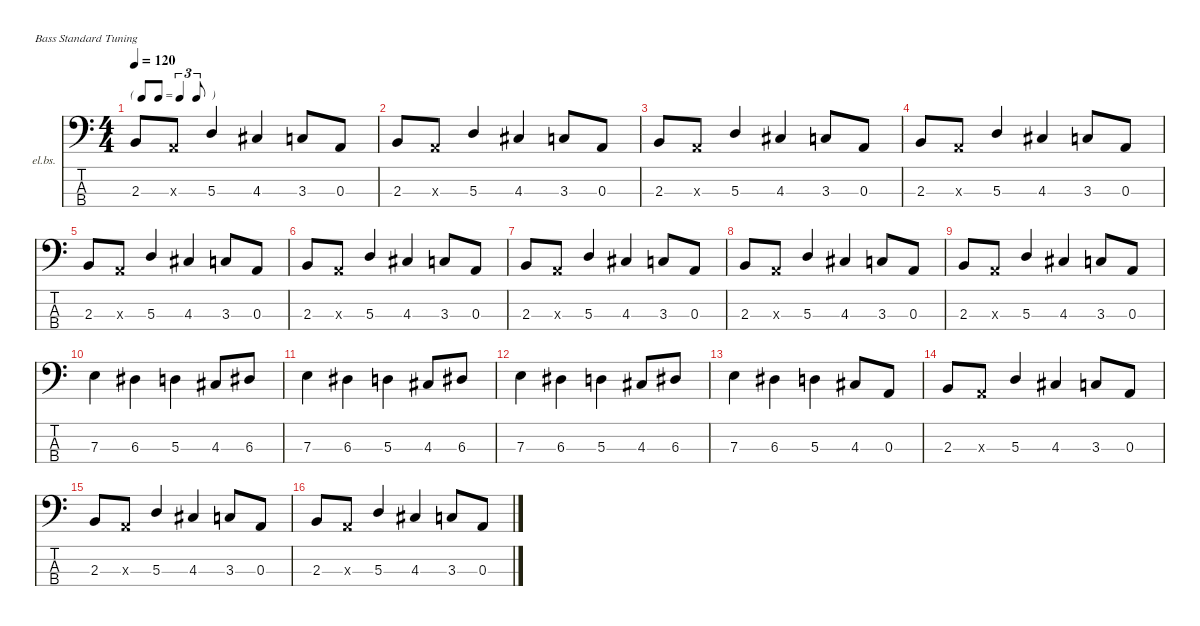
\defaultSystemsLayout 4
\hideDynamics
\bracketExtendMode nobrackets
\firstSystemTrackNameOrientation horizontal
\otherSystemsTrackNameOrientation horizontal
\track ("Bass" "el.bs.") {instrument electricbassfinger}
\staff {score tabs}
\tuning (G2 D2 A1 E1)
\ts (4 4)
\tf triplet8th
\tempo 120
\clef f4
\ks c
2.3.8{dy f beam Up} 0.3{x}.8{beam Up} 5.3.4{beam Up} 4.3{acc #}.4{beam Up} 3.3.8{beam Up} 0.3.8{beam Up} |
2.3.8{beam Up} 0.3{x}.8{beam Up} 5.3.4{beam Up} 4.3{acc #}.4{beam Up} 3.3.8{beam Up} 0.3.8{beam Up} |
2.3.8{beam Up} 0.3{x}.8{beam Up} 5.3.4{beam Up} 4.3{acc #}.4{beam Up} 3.3.8{beam Up} 0.3.8{beam Up} |
2.3.8{beam Up} 0.3{x}.8{beam Up} 5.3.4{beam Up} 4.3{acc #}.4{beam Up} 3.3.8{beam Up} 0.3.8{beam Up} |
2.3.8{beam Up} 0.3{x}.8{beam Up} 5.3.4{beam Up} 4.3{acc #}.4{beam Up} 3.3.8{beam Up} 0.3.8{beam Up} |
2.3.8{beam Up} 0.3{x}.8{beam Up} 5.3.4{beam Up} 4.3{acc #}.4{beam Up} 3.3.8{beam Up} 0.3.8{beam Up} |
2.3.8{beam Up} 0.3{x}.8{beam Up} 5.3.4{beam Up} 4.3{acc #}.4{beam Up} 3.3.8{beam Up} 0.3.8{beam Up} |
2.3.8{beam Up} 0.3{x}.8{beam Up} 5.3.4{beam Up} 4.3{acc #}.4{beam Up} 3.3.8{beam Up} 0.3.8{beam Up} |
2.3.8{beam Up} 0.3{x}.8{beam Up} 5.3.4{beam Up} 4.3{acc #}.4{beam Up} 3.3.8{beam Up} 0.3.8{beam Up} |
7.3.4{beam Down} 6.3{acc #}.4{beam Down} 5.3.4{beam Down} 4.3{acc #}.8{beam Up} 6.3{acc #}.8{beam Up} |
7.3.4{beam Down} 6.3{acc #}.4{beam Down} 5.3.4{beam Down} 4.3{acc #}.8{beam Up} 6.3{acc #}.8{beam Up} |
7.3.4{beam Down} 6.3{acc #}.4{beam Down} 5.3.4{beam Down} 4.3{acc #}.8{beam Up} 6.3{acc #}.8{beam Up} |
7.3.4{beam Down} 6.3{acc #}.4{beam Down} 5.3.4{beam Down} 4.3{acc #}.8{beam Up} 0.3.8{beam Up} |
2.3.8{beam Up} 0.3{x}.8{beam Up} 5.3.4{beam Up} 4.3{acc #}.4{beam Up} 3.3.8{beam Up} 0.3.8{beam Up} |
2.3.8{beam Up} 0.3{x}.8{beam Up} 5.3.4{beam Up} 4.3{acc #}.4{beam Up} 3.3.8{beam Up} 0.3.8{beam Up} |
2.3.8{beam Up} 0.3{x}.8{beam Up} 5.3.4{beam Up} 4.3{acc #}.4{beam Up} 3.3.8{beam Up} 0.3.8{beam Up}
